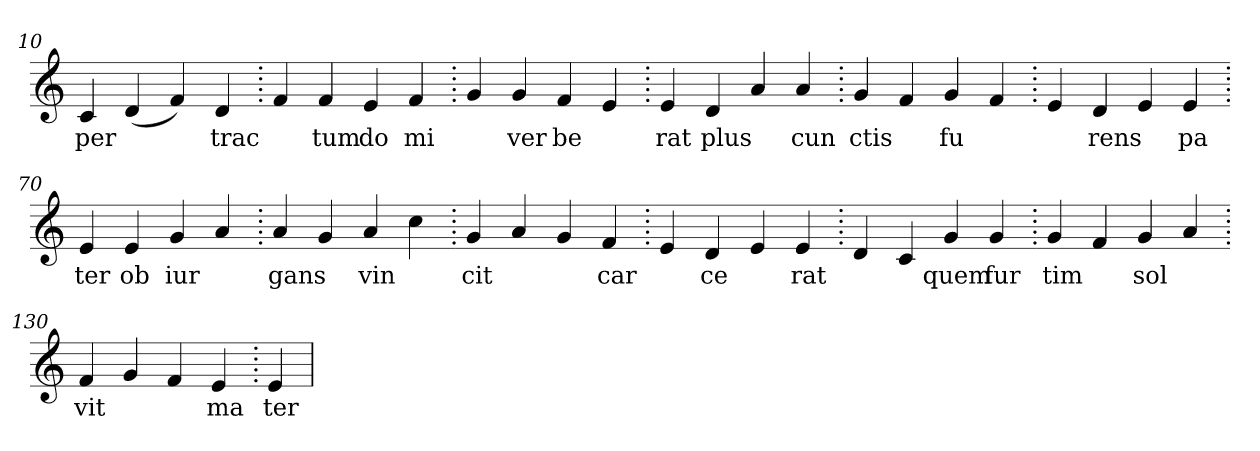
**kern	**text
*part1	*part1
*staff1	*staff1
*clefG2	*
=10.	=10.
4c	per
(>4d	.
4f)	.
4d	trac
=20.	=20.
4f	.
4f	tum
4e	do
4f	mi
=30.	=30.
4g	.
4g	ver
4f	be
4e	.
=40.	=40.
4e	rat
4d	plus
4a	.
4a	cun
=50.	=50.
4g	ctis
4f	.
4g	fu
4f	.
=60.	=60.
4e	.
4d	rens
4e	.
4e	pa
=70.	=70.
4e	ter
4e	ob
4g	iur
4a	.
=80.	=80.
4a	gans
4g	.
4a	vin
4cc	.
=90.	=90.
4g	cit
4a	.
4g	.
4f	car
=100.	=100.
4e	.
4d	ce
4e	.
4e	rat
=110.	=110.
4d	.
4c	.
4g	quem
4g	fur
=120.	=120.
4g	tim
4f	.
4g	sol
4a	.
=130.	=130.
4f	vit
4g	.
4f	.
4e	ma
=140.	=140.
4e	ter
=	=
*-	*-
